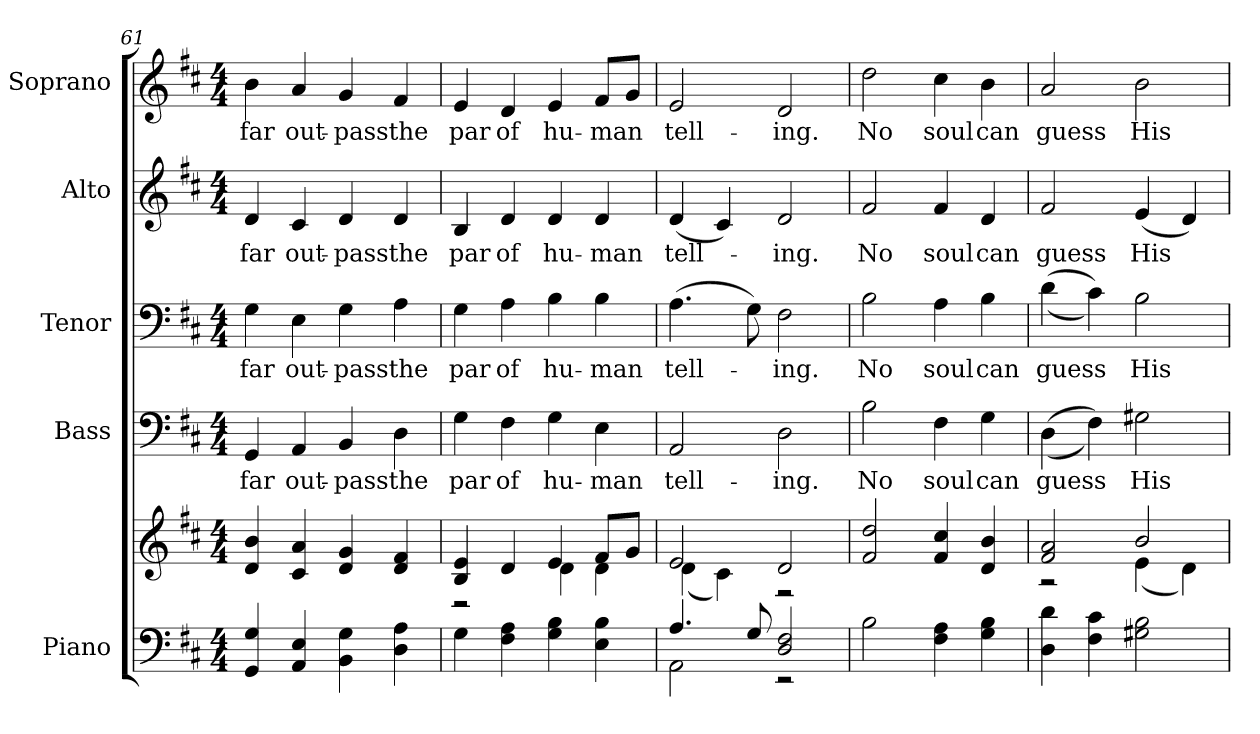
**kern	**kern	**kern	**text	**kern	**text	**kern	**text	**kern	**text
*part5	*part5	*part4	*part4	*part3	*part3	*part2	*part2	*part1	*part1
*staff6	*staff5	*staff4	*staff4	*staff3	*staff3	*staff2	*staff2	*staff1	*staff1
*I"Piano	*	*I"Bass	*	*I"Tenor	*	*I"Alto	*	*I"Soprano	*
*I'Pno.	*	*I'B.	*	*I'T.	*	*I'A.	*	*I'S.	*
!!LO:PB:g=z
*clefF4	*clefG2	*clefF4	*	*clefF4	*	*clefG2	*	*clefG2	*
*k[f#c#]	*k[f#c#]	*k[f#c#]	*	*k[f#c#]	*	*k[f#c#]	*	*k[f#c#]	*
*D:	*D:	*D:	*	*D:	*	*D:	*	*D:	*
*M4/4	*M4/4	*M4/4	*	*M4/4	*	*M4/4	*	*M4/4	*
=61	=61	=61	=61	=61	=61	=61	=61	=61	=61
!	!	!	!LO:LY:b:color=#000000	!	!	!	!	!	!
!	!	!	!	!	!LO:LY:b:color=#000000	!	!	!	!
!	!	!	!	!	!	!	!LO:LY:b:color=#000000	!	!
!	!	!	!	!	!	!	!	!	!LO:LY:b:color=#000000
4GGi/ 4Gi	4di/ 4bi	4GGi/	far	4Gi\	far	4di/	far	4bi\	far
!	!	!	!LO:LY:b:color=#000000	!	!	!	!	!	!
!	!	!	!	!	!LO:LY:b:color=#000000	!	!	!	!
!	!	!	!	!	!	!	!LO:LY:b:color=#000000	!	!
!	!	!	!	!	!	!	!	!	!LO:LY:b:color=#000000
4AAi/ 4Ei	4c#i/ 4ai	4AAi/	out-	4Ei\	out-	4c#i/	out-	4ai/	out-
!	!	!	!LO:LY:b:color=#000000	!	!	!	!	!	!
!	!	!	!	!	!LO:LY:b:color=#000000	!	!	!	!
!	!	!	!	!	!	!	!LO:LY:b:color=#000000	!	!
!	!	!	!	!	!	!	!	!	!LO:LY:b:color=#000000
4BBi\ 4Gi	4di/ 4gi	4BBi/	-pass	4Gi\	-pass	4di/	-pass	4gi/	-pass
!	!	!	!LO:LY:b:color=#000000	!	!	!	!	!	!
!	!	!	!	!	!LO:LY:b:color=#000000	!	!	!	!
!	!	!	!	!	!	!	!LO:LY:b:color=#000000	!	!
!	!	!	!	!	!	!	!	!	!LO:LY:b:color=#000000
4Di\ 4Ai	4di/ 4f#i	4Di\	the	4Ai\	the	4di/	the	4f#i/	the
=62	=62	=62	=62	=62	=62	=62	=62	=62	=62
*	*^	*	*	*	*	*	*	*	*
!	!	!	!	!LO:LY:b:color=#000000	!	!	!	!	!	!
!	!	!	!	!	!	!LO:LY:b:color=#000000	!	!	!	!
!	!	!	!	!	!	!	!	!LO:LY:b:color=#000000	!	!
!	!	!	!	!	!	!	!	!	!	!LO:LY:b:color=#000000
4Gi\	4Bi/ 4ei	2r	4Gi\	par	4Gi\	par	4Bi/	par	4ei/	par
!	!	!	!	!LO:LY:b:color=#000000	!	!	!	!	!	!
!	!	!	!	!	!	!LO:LY:b:color=#000000	!	!	!	!
!	!	!	!	!	!	!	!	!LO:LY:b:color=#000000	!	!
!	!	!	!	!	!	!	!	!	!	!LO:LY:b:color=#000000
4F#i\ 4Ai	4di/	.	4F#i\	of	4Ai\	of	4di/	of	4di/	of
!	!	!	!	!LO:LY:b:color=#000000	!	!	!	!	!	!
!	!	!	!	!	!	!LO:LY:b:color=#000000	!	!	!	!
!	!	!	!	!	!	!	!	!LO:LY:b:color=#000000	!	!
!	!	!	!	!	!	!	!	!	!	!LO:LY:b:color=#000000
4Gi\ 4Bi	4ei/	4di\	4Gi\	hu-	4Bi\	hu-	4di/	hu-	4ei/	hu-
!	!	!	!	!LO:LY:b:color=#000000	!	!	!	!	!	!
!	!	!	!	!	!	!LO:LY:b:color=#000000	!	!	!	!
!	!	!	!	!	!	!	!	!LO:LY:b:color=#000000	!	!
!	!	!	!	!	!	!	!	!	!	!LO:LY:b:color=#000000
4Ei\ 4Bi	8f#i/L	4di\	4Ei\	-man	4Bi\	-man	4di/	-man	8f#i/L	-man
.	8gi/J	.	.	.	.	.	.	.	8gi/J	.
=63	=63	=63	=63	=63	=63	=63	=63	=63	=63	=63
*^	*	*	*	*	*	*	*	*	*	*
!	!	!	!	!	!LO:LY:b:color=#000000	!	!	!	!	!	!
!	!	!	!	!	!	!	!LO:LY:b:color=#000000	!	!	!	!
!	!	!	!	!	!	!	!	!	!LO:LY:b:color=#000000	!	!
!	!	!	!	!	!	!	!	!	!	!	!LO:LY:b:color=#000000
4.Ai/	2AAi\	2ei/	(4di\	2AAi/	tell-	(4.Ai\	tell-	(4di/	tell-	2ei/	tell-
.	.	.	4c#i\)	.	.	.	.	4c#i/)	.	.	.
8Gi/	.	.	.	.	.	8Gi\)	.	.	.	.	.
!	!	!	!	!	!LO:LY:b:color=#000000	!	!	!	!	!	!
!	!	!	!	!	!	!	!LO:LY:b:color=#000000	!	!	!	!
!	!	!	!	!	!	!	!	!	!LO:LY:b:color=#000000	!	!
!	!	!	!	!	!	!	!	!	!	!	!LO:LY:b:color=#000000
2Di/ 2F#i	2r	2di/	2r	2Di\	-ing.	2F#i\	-ing.	2di/	-ing.	2di/	-ing.
*v	*v	*	*	*	*	*	*	*	*	*	*
*	*v	*v	*	*	*	*	*	*	*	*
=64	=64	=64	=64	=64	=64	=64	=64	=64	=64
*^	*^	*	*	*	*	*	*	*	*
!	!	!	!	!	!LO:LY:b:color=#000000	!	!	!	!	!	!
*v	*v	*	*	*	*	*	*	*	*	*	*
*	*v	*v	*	*	*	*	*	*	*	*
*^	*^	*	*	*	*	*	*	*	*
!	!	!	!	!	!	!	!LO:LY:b:color=#000000	!	!	!	!
*v	*v	*	*	*	*	*	*	*	*	*	*
*	*v	*v	*	*	*	*	*	*	*	*
*^	*^	*	*	*	*	*	*	*	*
!	!	!	!	!	!	!	!	!	!LO:LY:b:color=#000000	!	!
*v	*v	*	*	*	*	*	*	*	*	*	*
*	*v	*v	*	*	*	*	*	*	*	*
*^	*^	*	*	*	*	*	*	*	*
!	!	!	!	!	!	!	!	!	!	!	!LO:LY:b:color=#000000
*v	*v	*	*	*	*	*	*	*	*	*	*
*	*v	*v	*	*	*	*	*	*	*	*
2Bi\	2f#i/ 2ddi	2Bi\	No	2Bi\	No	2f#i/	No	2ddi\	No
!	!	!	!LO:LY:b:color=#000000	!	!	!	!	!	!
!	!	!	!	!	!LO:LY:b:color=#000000	!	!	!	!
!	!	!	!	!	!	!	!LO:LY:b:color=#000000	!	!
!	!	!	!	!	!	!	!	!	!LO:LY:b:color=#000000
4F#i\ 4Ai	4f#i/ 4cc#i	4F#i\	soul	4Ai\	soul	4f#i/	soul	4cc#i\	soul
!	!	!	!LO:LY:b:color=#000000	!	!	!	!	!	!
!	!	!	!	!	!LO:LY:b:color=#000000	!	!	!	!
!	!	!	!	!	!	!	!LO:LY:b:color=#000000	!	!
!	!	!	!	!	!	!	!	!	!LO:LY:b:color=#000000
4Gi\ 4Bi	4di/ 4bi	4Gi\	can	4Bi\	can	4di/	can	4bi\	can
=65	=65	=65	=65	=65	=65	=65	=65	=65	=65
*	*^	*	*	*	*	*	*	*	*
!	!	!	!	!LO:LY:b:color=#000000	!	!	!	!	!	!
!	!	!	!	!	!	!LO:LY:b:color=#000000	!	!	!	!
!	!	!	!	!	!	!	!	!LO:LY:b:color=#000000	!	!
!	!	!	!	!	!	!	!	!	!	!LO:LY:b:color=#000000
4Di\ 4di	2f#i/ 2ai	2r	((4Di\	guess	((4di\	guess	2f#i/	guess	2ai/	guess
4F#i\ 4c#i	.	.	4F#i\))	.	4c#i\))	.	.	.	.	.
!	!	!	!	!LO:LY:b:color=#000000	!	!	!	!	!	!
!	!	!	!	!	!	!LO:LY:b:color=#000000	!	!	!	!
!	!	!	!	!	!	!	!	!LO:LY:b:color=#000000	!	!
!	!	!	!	!	!	!	!	!	!	!LO:LY:b:color=#000000
2G#Xi\ 2Bi	2bi/	(4ei\	2G#Xi\	His	2Bi\	His	(4ei/	His	2bi\	His
.	.	4di\)	.	.	.	.	4di/)	.	.	.
*	*v	*v	*	*	*	*	*	*	*	*
=	=	=	=	=	=	=	=	=	=
*-	*-	*-	*-	*-	*-	*-	*-	*-	*-
